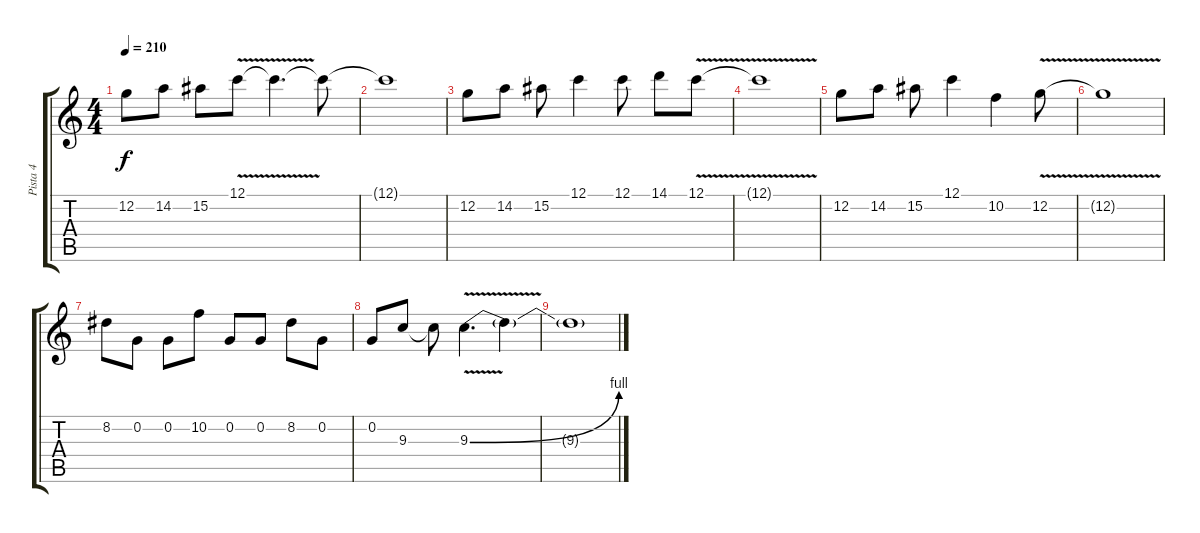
\track ("Pista 4" "Pista 4") {instrument distortionguitar}
\staff {score tabs}
\tuning (C4 G3 Eb3 Bb2 F2 C2) {hide}
\ts (4 4)
\tempo 210
\clef g2
\ks c
12.2.8{dy f} 14.2.8 15.2.8 12.1{v}.8 12.1{t}.4{d} 12.1{t}.8 |
12.1{t}.1 |
12.2.8 14.2.8 15.2.8 12.1.4 12.1.8 14.1.8 12.1{v}.8 |
12.1{t}.1 |
12.2.8 14.2.8 15.2.8 12.1.4 10.2.4 12.2{v}.8 |
12.2{t}.1 |
8.2.8 0.2.8 0.2.8 10.2.8 0.2.8 0.2.8 8.2.8 0.2.8 |
0.2.8 9.3.8 9.3{t}.8 9.3{be (bend 0 0 60 4) v}.4{d} 9.3{t}.4 |
9.3{t}.1
